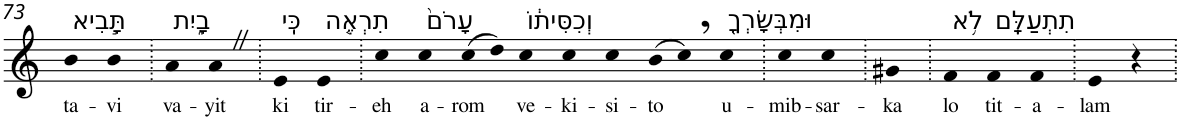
**kern	**text
*part1	*part1
*staff1	*staff1
*I"Piano	*
*I'Pno	*
!!LO:PB:g=z
*clefG2	*
*k[]	*
=73	=73
!LO:TX:a:t=תָּ֣בִיא	!
!	!LO:LY:b
4b	ta-
!	!LO:LY:b
4b	-vi
=74.	=74.
!LO:TX:a:t=בָ֑יִת	!
!	!LO:LY:b
4a	va-
!	!LO:LY:b
4aZ	-yit
=75.	=75.
!LO:TX:a:t=כִּֽי	!
!	!LO:LY:b
4e	ki
!LO:TX:a:t=תִרְאֶ֤ה	!
!	!LO:LY:b
4e	tir-
=76.	=76.
!	!LO:LY:b
4cc	-eh
!LO:TX:a:t=עָרֹם֙	!
!	!LO:LY:b
4cc	a-
!	!LO:LY:b
(8cc	-rom
8dd)	.
!LO:TX:a:t=וְכִסִּית֔וֹ	!
!	!LO:LY:b
4cc	ve-
!	!LO:LY:b
4cc	-ki-
!	!LO:LY:b
4cc	-si-
!	!LO:LY:b
(8b	-to
8cc,)	.
!LO:TX:a:t=וּמִבְּשָׂרְךָ֖	!
!	!LO:LY:b
4cc	u-
=77.	=77.
!	!LO:LY:b
4cc	-mib-
!	!LO:LY:b
4cc	-sar-
=78.	=78.
!	!LO:LY:b
4g#X	-ka
=79.	=79.
!LO:TX:a:t=לֹ֥א	!
!	!LO:LY:b
4f	lo
!LO:TX:a:t=תִתְעַלָּֽם	!
!	!LO:LY:b
4f	tit-
!	!LO:LY:b
4f	-a-
=80.	=80.
!	!LO:LY:b
4e	-lam
4r	.
=.	=.
*-	*-
